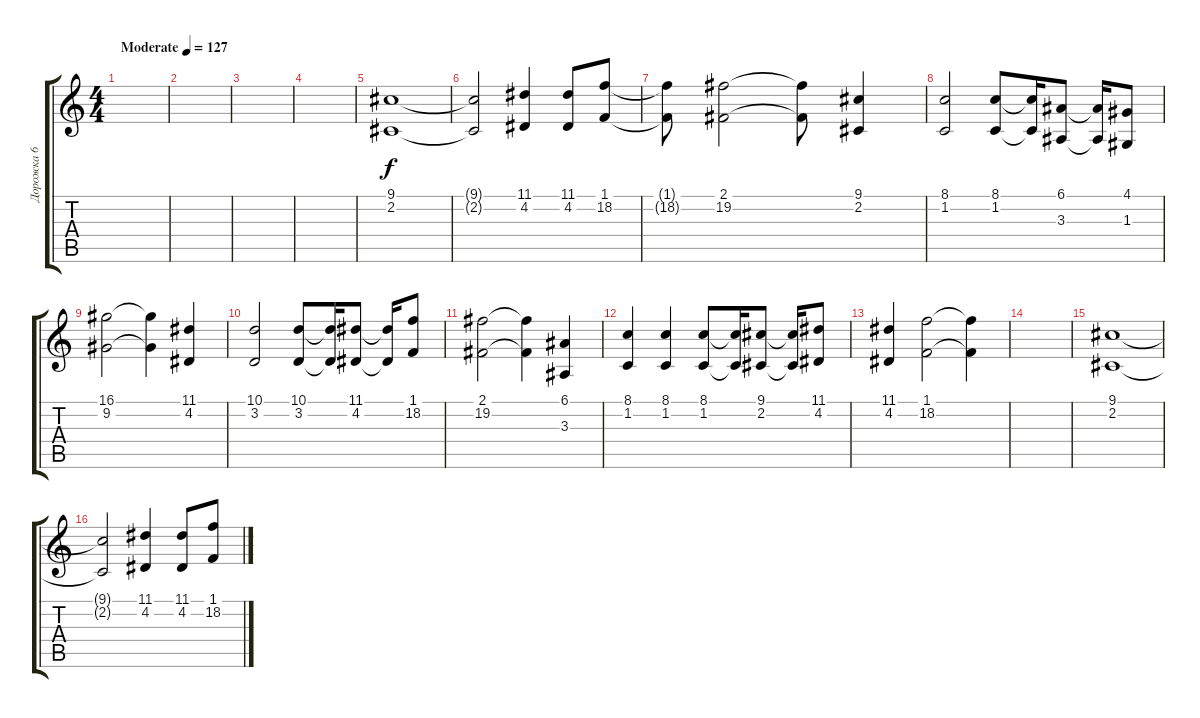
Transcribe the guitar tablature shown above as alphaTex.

\track ("Дорожка 6" "Дорожка 6") {instrument pad1newage}
\staff {score tabs}
\tuning (E4 B3 G3 D3 A2 E2) {hide}
\ts (4 4)
\tempo (127 "Moderate")
\clef g2
\ks c
|
|
|
|
(9.1 2.2).1 |
(9.1{t} 2.2{t}).2 (11.1 4.2).4 (11.1 4.2).8 (1.1 18.2).8 |
(1.1{t} 18.2{t}).8 (2.1 19.2).2 (2.1{t} 19.2{t}).8 (9.1 2.2).4 |
(8.1 1.2).2 (8.1 1.2).8 (8.1{t} 1.2{t}).16 (6.1 3.3).8 (6.1{t} 3.3{t}).16 (4.1 1.3).8 |
(16.1 9.2).2 (16.1{t} 9.2{t}).4 (11.1 4.2).4 |
(10.1 3.2).2 (10.1 3.2).8 (10.1{t} 3.2{t}).16 (11.1 4.2).8 (11.1{t} 4.2{t}).16 (1.1 18.2).8 |
(2.1 19.2).2 (2.1{t} 19.2{t}).4 (6.1 3.3).4 |
(8.1 1.2).4 (8.1 1.2).4 (8.1 1.2).8 (8.1{t} 1.2{t}).16 (9.1 2.2).8 (9.1{t} 2.2{t}).16 (11.1 4.2).8 |
(11.1 4.2).4 (1.1 18.2).2 (1.1{t} 18.2{t}).4 |
|
(9.1 2.2).1 |
(9.1{t} 2.2{t}).2 (11.1 4.2).4 (11.1 4.2).8 (1.1 18.2).8
